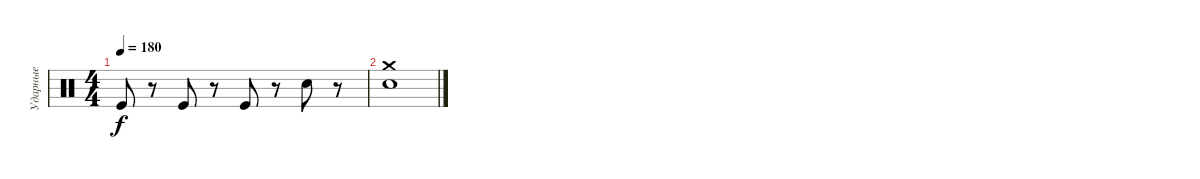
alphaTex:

\track ("Ударные" "Ударные") {instrument percussion}
\staff {score}
\articulation defaults
\ts (4 4)
\tempo 180
\clef neutral
\ks c "Kick (hit)".8{dy f}
r.8 "Kick (hit)".8 r.8 "Kick (hit)".8 r.8 "Electric Snare (hit)".8 r.8 |
("Crash medium (hit)" "Electric Snare (hit)").1
